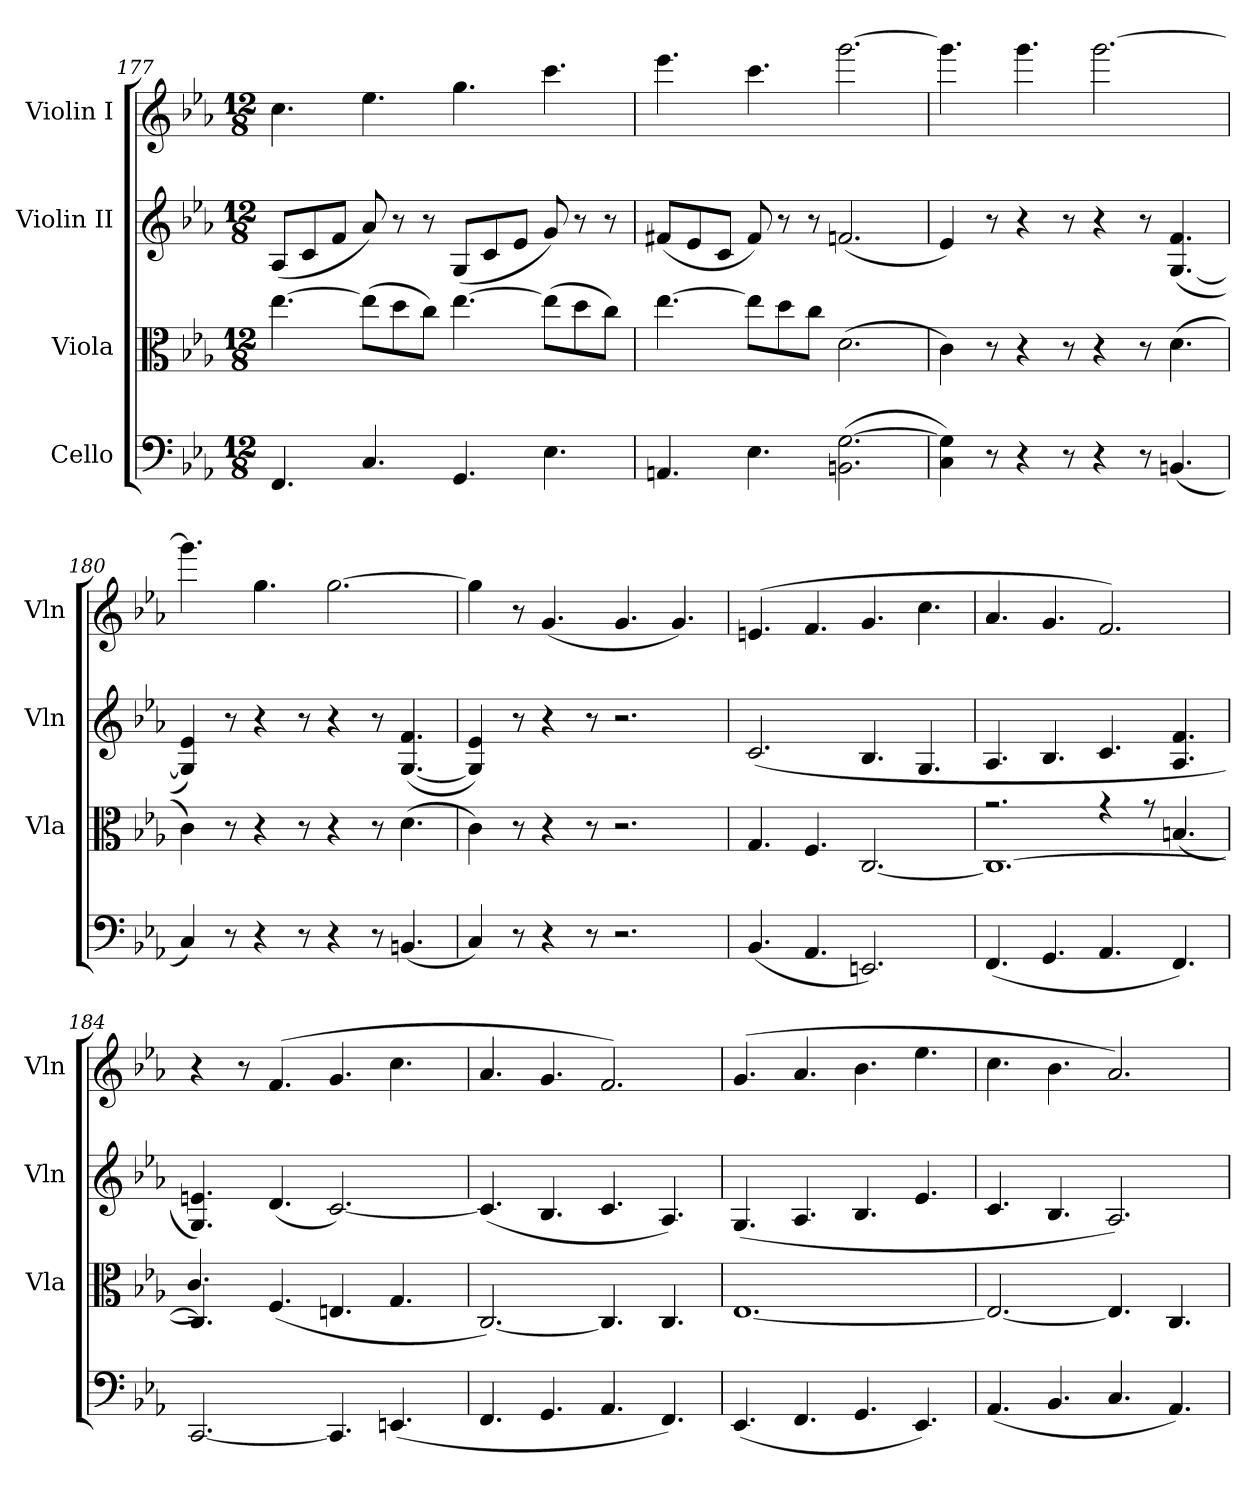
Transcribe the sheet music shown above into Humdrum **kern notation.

**kern	**kern	**kern	**kern
*part4	*part3	*part2	*part1
*staff4	*staff3	*staff2	*staff1
*I"Cello	*I"Viola	*I"Violin II	*I"Violin I
*	*I'Vla	*I'Vln	*I'Vln
*clefF4	*clefC3	*clefG2	*clefG2
*k[b-e-a-]	*k[b-e-a-]	*k[b-e-a-]	*k[b-e-a-]
*M12/8	*M12/8	*M12/8	*M12/8
=177	=177	=177	=177
4.FF/	[4.ee-\	(>8A-/L	4.cc\
.	.	8c/	.
.	.	8f/J	.
4.C/	(>8ee-\L]	8a-/)	4.ee-\
.	8dd\	8r	.
.	8cc\J)	8r	.
4.GG/	[4.ee-\	(>8G/L	4.gg\
.	.	8c/	.
.	.	8e-/J	.
4.E-\	(>8ee-\L]	8g/)	4.ccc\
.	8dd\	8r	.
.	8cc\J)	8r	.
=178	=178	=178	=178
4.AAn/	[4.ee-\	(<8f#X/L	4.eee-\
.	.	8e-/	.
.	.	8c/J	.
4.E-\	8ee-\L]	8f#/)	4.ccc\
.	8dd\	8r	.
.	8cc\J	8r	.
(<2.BBn\ [2.G\	(>2.d\	(<2.fn/	[2.ggg\
=179	=179	=179	=179
4C\ 4G\])	4c\)	4e-/)	4.ggg\]
8r	8r	8r	.
4r	4r	4r	4.ggg\
8r	8r	8r	.
4r	4r	4r	[2.ggg\
8r	8r	8r	.
(<4.BBn/	(>4.d\	(>[4.G/ 4.f/	.
=180	=180	=180	=180
4C/)	4c\)	4G/] 4e-/)	4.ggg\]
8r	8r	8r	.
4r	4r	4r	4.gg\
8r	8r	8r	.
4r	4r	4r	[2.gg\
8r	8r	8r	.
(<4.BBn/	(>4.d\	(>[4.G/ 4.f/	.
=181	=181	=181	=181
4C/)	4c\)	4G/] 4e-/)	4gg\]
8r	8r	8r	8r
4r	4r	4r	(<4.g/
8r	8r	8r	.
2.r	2.r	2.r	4.g/
.	.	.	4.g/)
!!LO:LB:g=z
=182	=182	=182	=182
(<4.BB-/	4.G/	(>2.c/	(>4.en/
4.AA-/	4.F/	.	4.f/
2.EEn/)	[2.C/	4.B-/	4.g/
.	.	4.G/	4.cc\
=183	=183	=183	=183
*	*^	*	*
(<4.FF/	1.C_	2.rg	4.A-/	4.a-/
4.GG/	.	.	4.B-/	4.g/
4.AA-/	.	4rg	4.c/	2.f/)
.	.	8rg	.	.
4.FF/)	.	(>4.Bn/	4.A-/ 4.f/	.
=184	=184	=184	=184	=184
[2.CC/	4.C/]	4.c/)	4.G/ 4.en/)	4r
.	.	.	.	8r
.	(>4.F/	1ryy	(<4.d/	(>4.f/
4.CC/]	4.En/	.	[2.c/)	4.g/
(<4.EEn/	4.G/	.	.	4.cc\
.	.	8ryy	.	.
*	*v	*v	*	*
=185	=185	=185	=185
4.FF/	[2.C/)	(<4.c/]	4.a-/
4.GG/	.	4.B-/	4.g/
4.AA-/	4.C/]	4.c/	2.f/)
4.FF/)	4.C/	4.A-/)	.
=186	=186	=186	=186
(<4.EE-/	[1.E-	(>4.G/	(>4.g/
4.FF/	.	4.A-/	4.a-/
4.GG/	.	4.B-/	4.b-\
4.EE-/)	.	4.e-/	4.ee-\
=187	=187	=187	=187
(<4.AA-/	2.E-/_	4.c/	4.cc\
4.BB-/	.	4.B-/	4.b-\
4.C/	4.E-/]	2.A-/)	2.a-/)
4.AA-/)	4.C/	.	.
=	=	=	=
*-	*-	*-	*-
